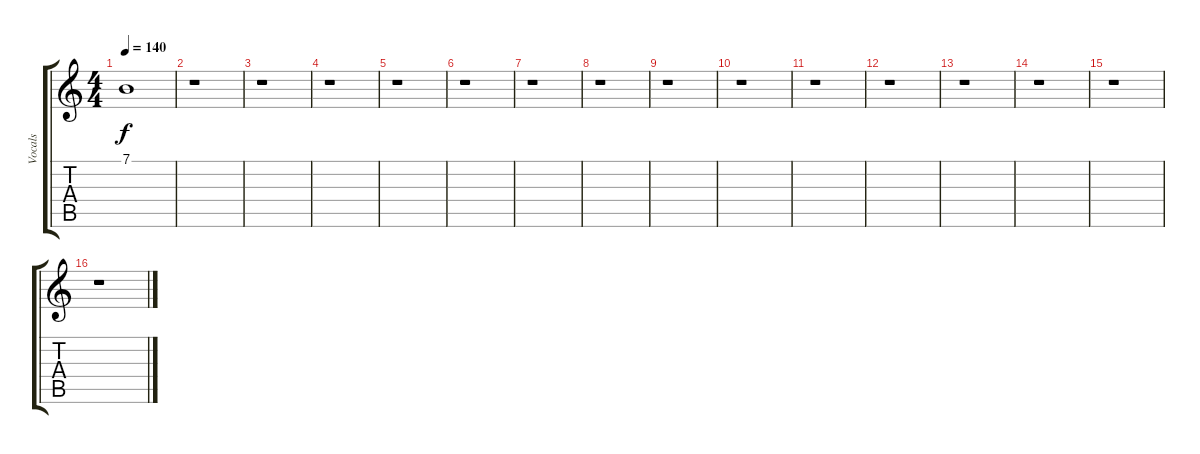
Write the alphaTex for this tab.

\track ("Vocals" "Vocals") {instrument piccolo}
\staff {score tabs}
\tuning (E4 B3 G3 D3 A2 E2) {hide}
\ts (4 4)
\tempo 140
\clef g2
\ks c
7.1{t}.1{dy f} |
r.1 |
r.1 |
r.1 |
r.1 |
r.1 |
r.1 |
r.1 |
r.1 |
r.1 |
r.1 |
r.1 |
r.1 |
r.1 |
r.1 |
r.1
